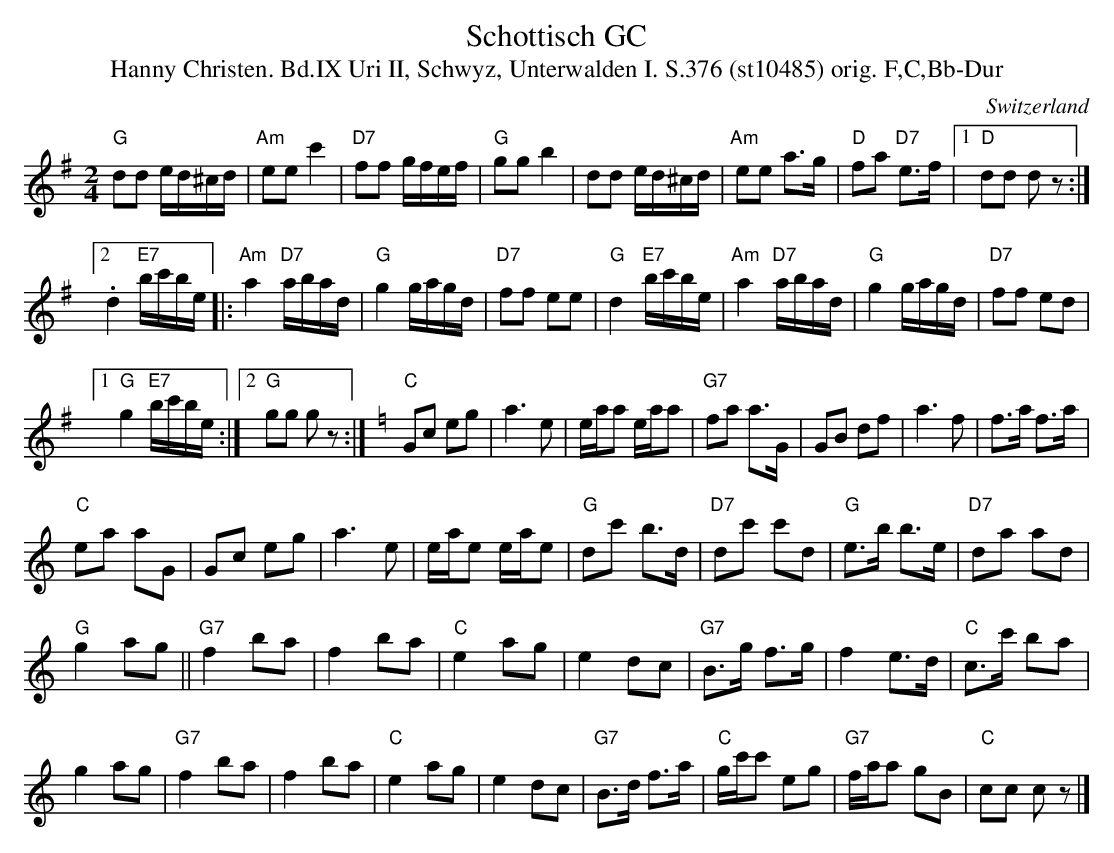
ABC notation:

X:1
T: Schottisch GC
T:Hanny Christen. Bd.IX Uri II, Schwyz, Unterwalden I. S.376 (st10485) orig. F,C,Bb-Dur
M:2/4
L:1/16
O:Switzerland
K:G major
"G"d2d2 ed^cd | "Am"e2e2 c'4 | "D7"f2f2 gfef | "G"g2g2 b4 | d2d2 ed^cd | "Am"e2e2 a3g | "D"f2a2 "D7"e3f |1 "D"d2d2 d2 z2 :|2
.d4 "E7"bc'be |: "Am"a4 "D7"abad | "G"g4 gagd | "D7"f2f2 e2e2 | "G"d4 "E7"bc'be | "Am"a4 "D7"abad | "G"g4 gagd | "D7"f2f2 e2d2 |1
"G"g4 "E7"bc'be :|2 "G"g2g2 g2 z2 :| [K:C] [L:1/8] "C"Gc eg | a3e | e/a/a e/a/a | "G7"fa a>G | GB df | a3f | f>a f>a |
"C"ea aG | Gc eg | a3e | e/a/e e/a/e | "G"dc' b>d | "D7"dc' c'd | "G"e>b b>e | "D7"da ad |
"G"g2 ag || "G7"f2 ba | f2 ba | "C"e2 ag | e2 dc | "G7"B>g f>g | f2 e>d | "C"c>c' ba |
g2 ag | "G7"f2 ba | f2 ba | "C"e2 ag | e2 dc | "G7"B>d f>a | "C"g/c'/c' eg | "G7"f/a/a gB | "C"cc cz |]
